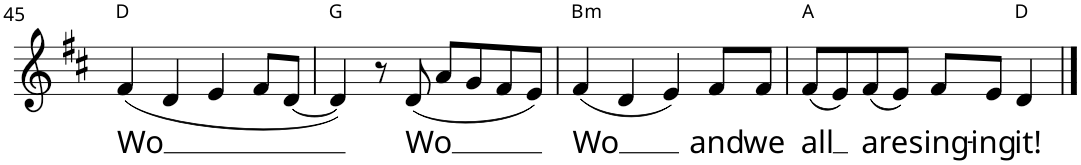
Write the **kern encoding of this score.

**kern	**text	**harte
*part1	*part1	*part1
*staff1	*staff1	*
*I"P1	*	*
!!LO:PB:g=z
*clefG2	*	*
*k[f#c#]	*	*
*M4/4	*	*
=45	=45	=45
!	!LO:LY:b	!
(4f#/	Wo	D:maj
4d/	.	.
4e/	.	.
8f#/L	.	.
[8d/J	.	.
=46	=46	=46
4d/])	.	G:maj
8r	.	.
!	!LO:LY:b	!
(8d/	Wo	.
8a/L	.	.
8g/	.	.
8f#/	.	.
8e/J)	.	.
=47	=47	=47
!	!LO:LY:b	!LO:H:kt=m
(4f#/	Wo	B:min
4d/	.	.
4e/)	.	.
!	!LO:LY:b	!
8f#/L	and	.
!	!LO:LY:b	!
8f#/J	we	.
=48	=48	=48
!	!LO:LY:b	!
(8f#/L	all	A:maj
8e/)	.	.
!	!LO:LY:b	!
(8f#/	are	.
8e/J)	.	.
!	!LO:LY:b	!
8f#/L	sing-	.
!	!LO:LY:b	!
8e/J	-ing	.
!	!LO:LY:b	!
4d/	it!	D:maj
==	==	==
*-	*-	*-
